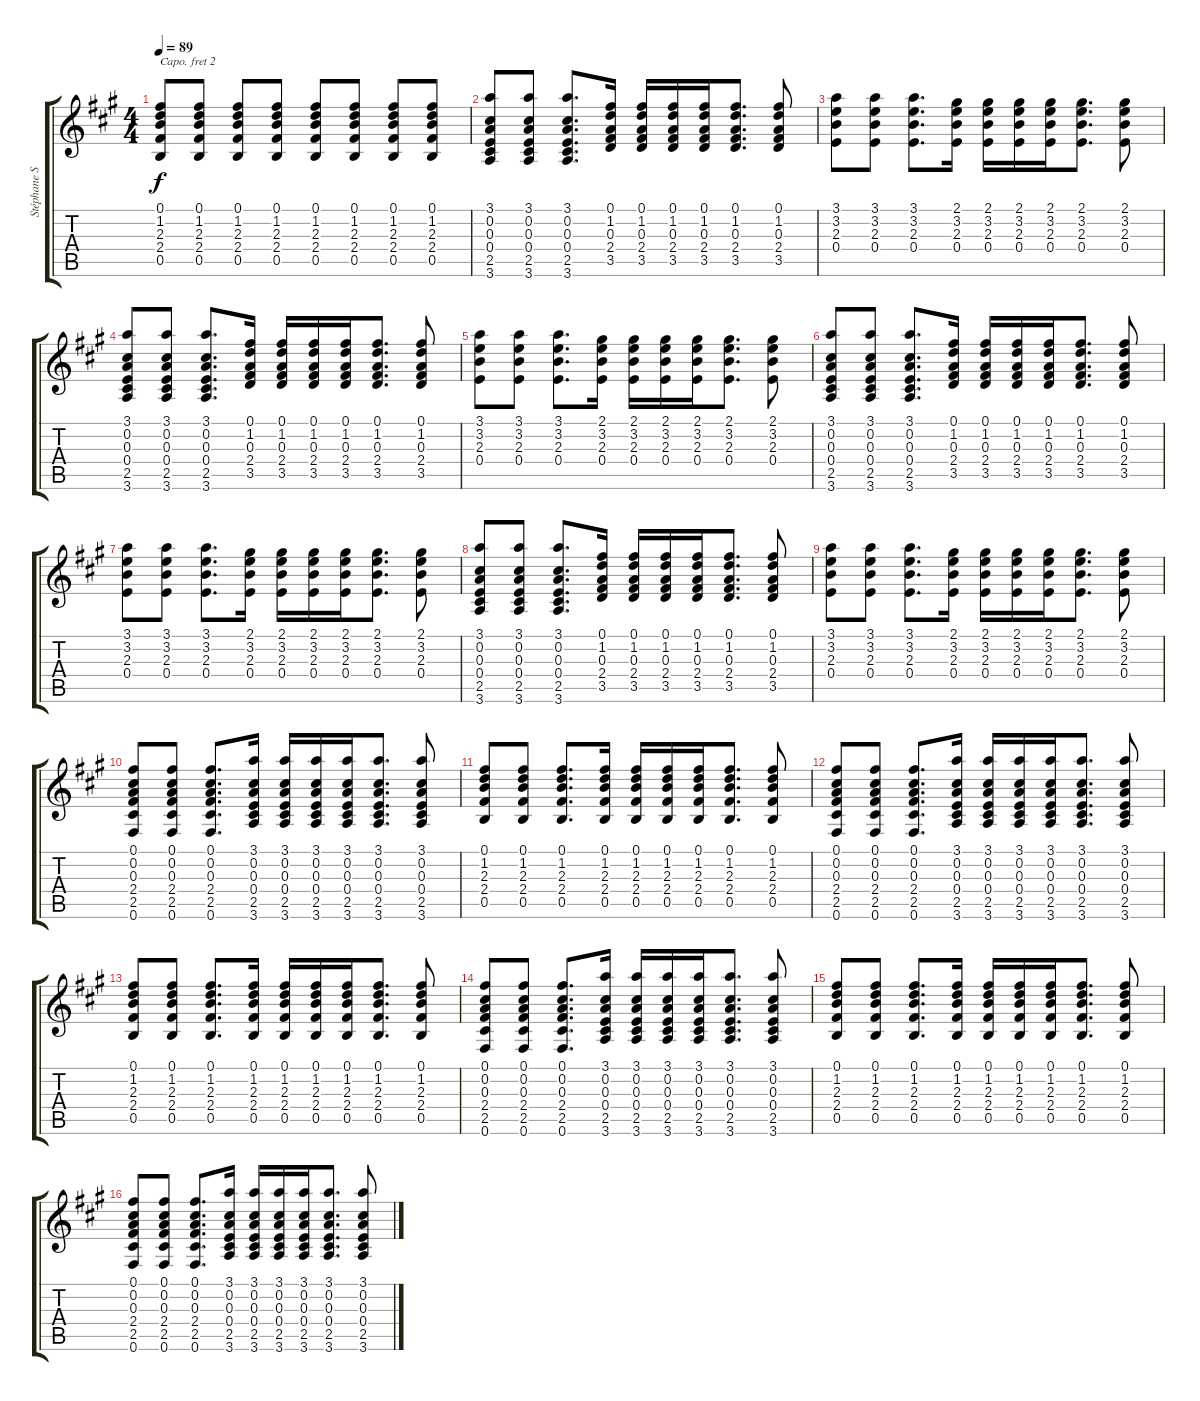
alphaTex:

\track ("Stéphane Sirkis" "Stéphane S") {instrument electricguitarmuted}
\staff {score tabs}
\capo 2
\tuning (E4 B3 G3 D3 A2 E2) {hide}
\ts (4 4)
\tempo 89
\clef g2
\ks a
(0.1 1.2 2.3 2.4 0.5).8{dy f} (0.1 1.2 2.3 2.4 0.5).8 (0.1 1.2 2.3 2.4 0.5).8 (0.1 1.2 2.3 2.4 0.5).8 (0.1 1.2 2.3 2.4 0.5).8 (0.1 1.2 2.3 2.4 0.5).8 (0.1 1.2 2.3 2.4 0.5).8 (0.1 1.2 2.3 2.4 0.5).8 |
(3.1 0.2 0.3 0.4 2.5 3.6).8 (3.1 0.2 0.3 0.4 2.5 3.6).8 (3.1 0.2 0.3 0.4 2.5 3.6).8{d} (0.1 1.2 0.3 2.4 3.5).16 (0.1 1.2 0.3 2.4 3.5).16 (0.1 1.2 0.3 2.4 3.5).16 (0.1 1.2 0.3 2.4 3.5).16 (0.1 1.2 0.3 2.4 3.5).8{d} (0.1 1.2 0.3 2.4 3.5).8 |
(3.1 3.2 2.3 0.4).8 (3.1 3.2 2.3 0.4).8 (3.1 3.2 2.3 0.4).8{d} (2.1 3.2 2.3 0.4).16 (2.1 3.2 2.3 0.4).16 (2.1 3.2 2.3 0.4).16 (2.1 3.2 2.3 0.4).16 (2.1 3.2 2.3 0.4).8{d} (2.1 3.2 2.3 0.4).8 |
(3.1 0.2 0.3 0.4 2.5 3.6).8 (3.1 0.2 0.3 0.4 2.5 3.6).8 (3.1 0.2 0.3 0.4 2.5 3.6).8{d} (0.1 1.2 0.3 2.4 3.5).16 (0.1 1.2 0.3 2.4 3.5).16 (0.1 1.2 0.3 2.4 3.5).16 (0.1 1.2 0.3 2.4 3.5).16 (0.1 1.2 0.3 2.4 3.5).8{d} (0.1 1.2 0.3 2.4 3.5).8 |
(3.1 3.2 2.3 0.4).8 (3.1 3.2 2.3 0.4).8 (3.1 3.2 2.3 0.4).8{d} (2.1 3.2 2.3 0.4).16 (2.1 3.2 2.3 0.4).16 (2.1 3.2 2.3 0.4).16 (2.1 3.2 2.3 0.4).16 (2.1 3.2 2.3 0.4).8{d} (2.1 3.2 2.3 0.4).8 |
(3.1 0.2 0.3 0.4 2.5 3.6).8 (3.1 0.2 0.3 0.4 2.5 3.6).8 (3.1 0.2 0.3 0.4 2.5 3.6).8{d} (0.1 1.2 0.3 2.4 3.5).16 (0.1 1.2 0.3 2.4 3.5).16 (0.1 1.2 0.3 2.4 3.5).16 (0.1 1.2 0.3 2.4 3.5).16 (0.1 1.2 0.3 2.4 3.5).8{d} (0.1 1.2 0.3 2.4 3.5).8 |
(3.1 3.2 2.3 0.4).8 (3.1 3.2 2.3 0.4).8 (3.1 3.2 2.3 0.4).8{d} (2.1 3.2 2.3 0.4).16 (2.1 3.2 2.3 0.4).16 (2.1 3.2 2.3 0.4).16 (2.1 3.2 2.3 0.4).16 (2.1 3.2 2.3 0.4).8{d} (2.1 3.2 2.3 0.4).8 |
(3.1 0.2 0.3 0.4 2.5 3.6).8 (3.1 0.2 0.3 0.4 2.5 3.6).8 (3.1 0.2 0.3 0.4 2.5 3.6).8{d} (0.1 1.2 0.3 2.4 3.5).16 (0.1 1.2 0.3 2.4 3.5).16 (0.1 1.2 0.3 2.4 3.5).16 (0.1 1.2 0.3 2.4 3.5).16 (0.1 1.2 0.3 2.4 3.5).8{d} (0.1 1.2 0.3 2.4 3.5).8 |
(3.1 3.2 2.3 0.4).8 (3.1 3.2 2.3 0.4).8 (3.1 3.2 2.3 0.4).8{d} (2.1 3.2 2.3 0.4).16 (2.1 3.2 2.3 0.4).16 (2.1 3.2 2.3 0.4).16 (2.1 3.2 2.3 0.4).16 (2.1 3.2 2.3 0.4).8{d} (2.1 3.2 2.3 0.4).8 |
(0.1 0.2 0.3 2.4 2.5 0.6).8 (0.1 0.2 0.3 2.4 2.5 0.6).8 (0.1 0.2 0.3 2.4 2.5 0.6).8{d} (3.1 0.2 0.3 0.4 2.5 3.6).16 (3.1 0.2 0.3 0.4 2.5 3.6).16 (3.1 0.2 0.3 0.4 2.5 3.6).16 (3.1 0.2 0.3 0.4 2.5 3.6).16 (3.1 0.2 0.3 0.4 2.5 3.6).8{d} (3.1 0.2 0.3 0.4 2.5 3.6).8 |
(0.1 1.2 2.3 2.4 0.5).8 (0.1 1.2 2.3 2.4 0.5).8 (0.1 1.2 2.3 2.4 0.5).8{d} (0.1 1.2 2.3 2.4 0.5).16 (0.1 1.2 2.3 2.4 0.5).16 (0.1 1.2 2.3 2.4 0.5).16 (0.1 1.2 2.3 2.4 0.5).16 (0.1 1.2 2.3 2.4 0.5).8{d} (0.1 1.2 2.3 2.4 0.5).8 |
(0.1 0.2 0.3 2.4 2.5 0.6).8 (0.1 0.2 0.3 2.4 2.5 0.6).8 (0.1 0.2 0.3 2.4 2.5 0.6).8{d} (3.1 0.2 0.3 0.4 2.5 3.6).16 (3.1 0.2 0.3 0.4 2.5 3.6).16 (3.1 0.2 0.3 0.4 2.5 3.6).16 (3.1 0.2 0.3 0.4 2.5 3.6).16 (3.1 0.2 0.3 0.4 2.5 3.6).8{d} (3.1 0.2 0.3 0.4 2.5 3.6).8 |
(0.1 1.2 2.3 2.4 0.5).8 (0.1 1.2 2.3 2.4 0.5).8 (0.1 1.2 2.3 2.4 0.5).8{d} (0.1 1.2 2.3 2.4 0.5).16 (0.1 1.2 2.3 2.4 0.5).16 (0.1 1.2 2.3 2.4 0.5).16 (0.1 1.2 2.3 2.4 0.5).16 (0.1 1.2 2.3 2.4 0.5).8{d} (0.1 1.2 2.3 2.4 0.5).8 |
(0.1 0.2 0.3 2.4 2.5 0.6).8 (0.1 0.2 0.3 2.4 2.5 0.6).8 (0.1 0.2 0.3 2.4 2.5 0.6).8{d} (3.1 0.2 0.3 0.4 2.5 3.6).16 (3.1 0.2 0.3 0.4 2.5 3.6).16 (3.1 0.2 0.3 0.4 2.5 3.6).16 (3.1 0.2 0.3 0.4 2.5 3.6).16 (3.1 0.2 0.3 0.4 2.5 3.6).8{d} (3.1 0.2 0.3 0.4 2.5 3.6).8 |
(0.1 1.2 2.3 2.4 0.5).8 (0.1 1.2 2.3 2.4 0.5).8 (0.1 1.2 2.3 2.4 0.5).8{d} (0.1 1.2 2.3 2.4 0.5).16 (0.1 1.2 2.3 2.4 0.5).16 (0.1 1.2 2.3 2.4 0.5).16 (0.1 1.2 2.3 2.4 0.5).16 (0.1 1.2 2.3 2.4 0.5).8{d} (0.1 1.2 2.3 2.4 0.5).8 |
(0.1 0.2 0.3 2.4 2.5 0.6).8 (0.1 0.2 0.3 2.4 2.5 0.6).8 (0.1 0.2 0.3 2.4 2.5 0.6).8{d} (3.1 0.2 0.3 0.4 2.5 3.6).16 (3.1 0.2 0.3 0.4 2.5 3.6).16 (3.1 0.2 0.3 0.4 2.5 3.6).16 (3.1 0.2 0.3 0.4 2.5 3.6).16 (3.1 0.2 0.3 0.4 2.5 3.6).8{d} (3.1 0.2 0.3 0.4 2.5 3.6).8
